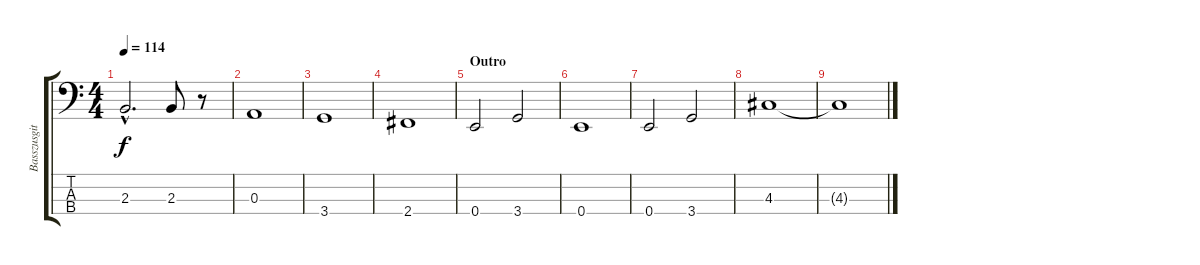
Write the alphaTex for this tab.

\track ("Basszusgitár" "Basszusgit") {instrument electricbassfinger}
\staff {score tabs}
\tuning (G2 D2 A1 E1) {hide}
\ts (4 4)
\tempo 114
\clef f4
\ks c
2.3{hac}.2{d dy f} 2.3.8 r.8 |
0.3.1 |
3.4.1 |
2.4.1 |
\section ("" "Outro")
0.4.2 3.4.2 |
0.4.1 |
0.4.2 3.4.2 |
4.3.1 |
4.3{t}.1
